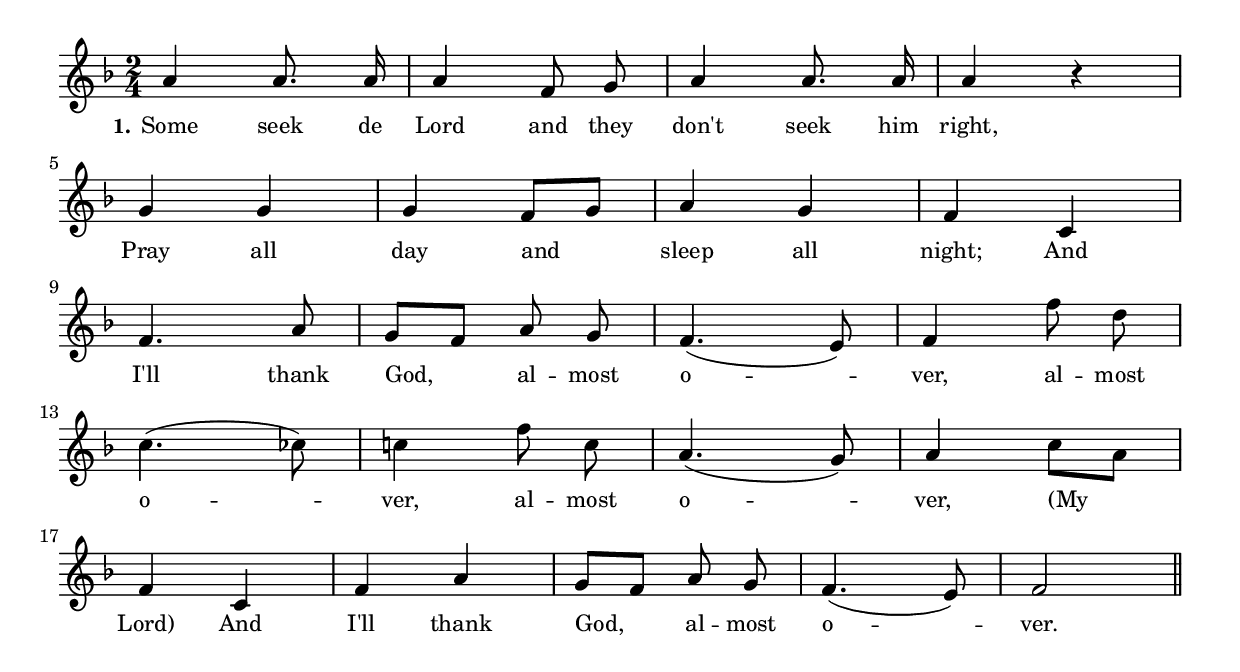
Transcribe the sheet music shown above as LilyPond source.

% 097.ly - Score sheet for "Almost Over"
% Copyright (C) 2007  Marcus Brinkmann <marcus@gnu.org>
%
% This score sheet is free software; you can redistribute it and/or
% modify it under the terms of the Creative Commons Legal Code
% Attribution-ShareALike as published by Creative Commons; either
% version 2.0 of the License, or (at your option) any later version.
%
% This score sheet is distributed in the hope that it will be useful,
% but WITHOUT ANY WARRANTY; without even the implied warranty of
% MERCHANTABILITY or FITNESS FOR A PARTICULAR PURPOSE.  See the
% Creative Commons Legal Code Attribution-ShareALike for more details.
%
% You should have received a copy of the Creative Commons Legal Code
% Attribution-ShareALike along with this score sheet; if not, write to
% Creative Commons, 543 Howard Street, 5th Floor,
% San Francisco, CA 94105-3013  United States

\version "2.10.0"

%\header
%{
%  title = "Almost Over"
%  composer = "trad."
%}

melody =
<<
     \context Voice
    {
	\set Staff.midiInstrument = "acoustic grand"
	\override Staff.VerticalAxisGroup #'minimum-Y-extent = #'(0 . 0)
	
	\autoBeamOff

	\time 2/4
	\clef violin
	\key f \major
	{
	    a'4 a'8. a'16 | a'4 f'8 g' | a'4 a'8. a'16 | a'4 r |
	    \break
	    g'4 g' | g'4 f'8[ g'] | a'4 g' | f'4 c' |
	    \break
	    f'4. a'8 | g'8[ f'] a' g' | f'4.( e'8) |
%% CHANGED: #bes -> ces (blue note), and added reminding accidential.
	    f'4 f''8 d'' |
	    \break
	    c''4.( ces''8) | c''!4 f''8 c'' |
	    a'4.( g'8) | a'4 c''8[ a'] |
	    \break
	    f'4 c' | f'4 a' |
	    g'8[ f'] a' g' | f'4.( e'8) | f'2 \bar "||"
	}
    }
    \lyricsto "" \new Lyrics
    {
        \override LyricText #'font-size = #0
        \override StanzaNumber #'font-size = #-1

	\set stanza = "1."
	Some seek de Lord and they don't seek him right,
	Pray all day and sleep all night;
	And I'll thank God, al -- most o -- ver, 
	al -- most o -- ver, al -- most o -- ver, "(My" "Lord)"
	And I'll thank God, al -- most o -- ver.
    }
>>


\score
{
  \new Staff { \melody }

  \layout { indent = 0.0 }
}

\score
{
  \new Staff { \unfoldRepeats \melody }

  
  \midi {
    \context {
      \Score
      tempoWholesPerMinute = #(ly:make-moment 80 4)
      }
    }


}
